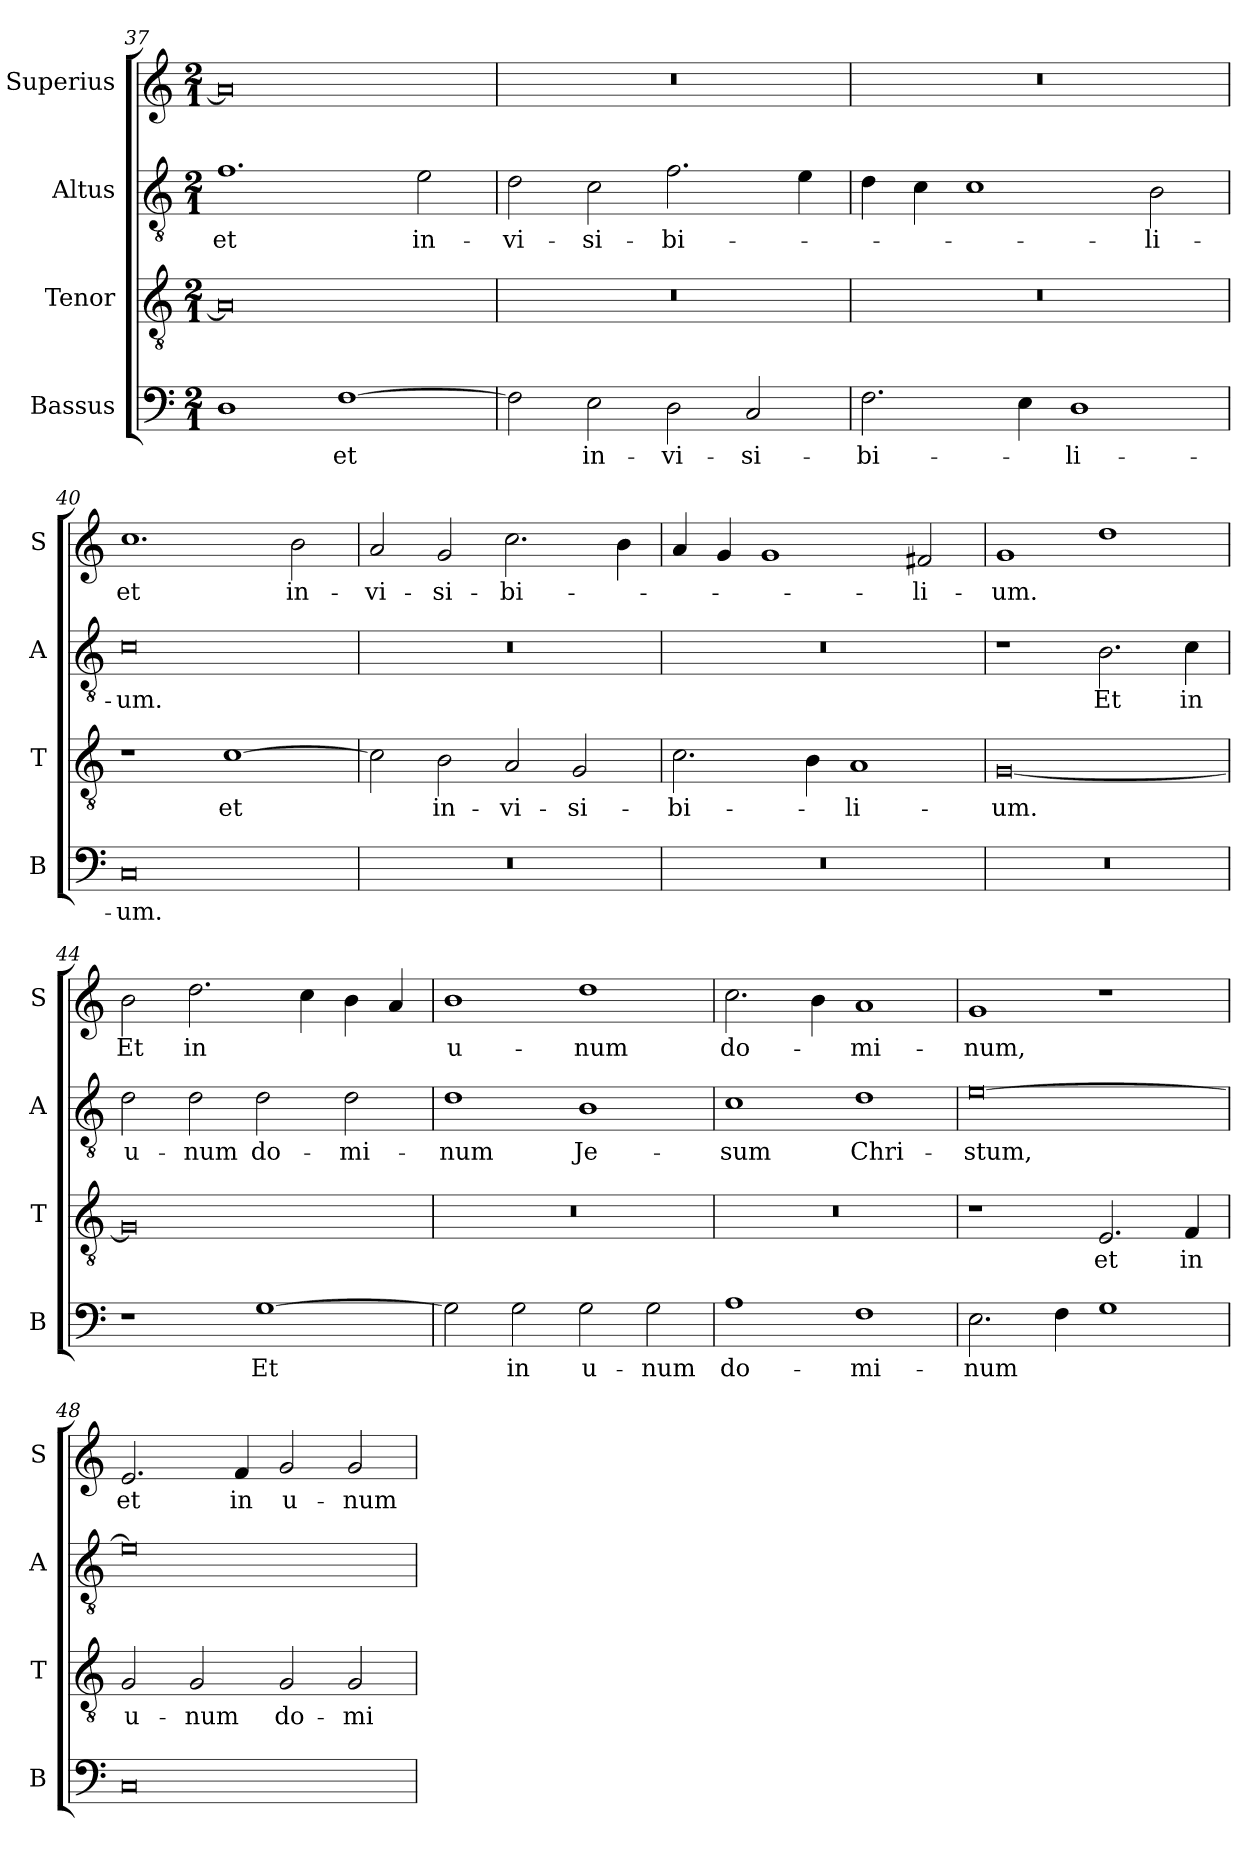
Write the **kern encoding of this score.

**kern	**text	**kern	**text	**kern	**text	**kern	**text
*part4	*part4	*part3	*part3	*part2	*part2	*part1	*part1
*staff4	*staff4	*staff3	*staff3	*staff2	*staff2	*staff1	*staff1
*I"Bassus	*	*I"Tenor	*	*I"Altus	*	*I"Superius	*
*I'B	*	*I'T	*	*I'A	*	*I'S	*
*clefF4	*	*clefGv2	*	*clefGv2	*	*clefG2	*
*k[]	*	*k[]	*	*k[]	*	*k[]	*
*M2/1	*	*M2/1	*	*M2/1	*	*M2/1	*
=37	=37	=37	=37	=37	=37	=37	=37
1D	.	0A]	.	1.f	et	0a]	.
[1F	et	.	.	.	.	.	.
.	.	.	.	2e\	in-	.	.
=38	=38	=38	=38	=38	=38	=38	=38
2F\]	.	0r	.	2d\	-vi-	0r	.
2E\	in-	.	.	2c\	-si-	.	.
2D\	-vi-	.	.	2.f\	-bi-	.	.
2C/	-si-	.	.	.	.	.	.
.	.	.	.	4e\	.	.	.
=39	=39	=39	=39	=39	=39	=39	=39
2.F\	-bi-	0r	.	4d\	.	0r	.
.	.	.	.	4c\	.	.	.
.	.	.	.	1c	.	.	.
4E\	.	.	.	.	.	.	.
1D	-li-	.	.	.	.	.	.
.	.	.	.	2B\	-li-	.	.
=40	=40	=40	=40	=40	=40	=40	=40
0C	-um.	1r	.	0c	-um.	1.cc	et
.	.	[1c	et	.	.	.	.
.	.	.	.	.	.	2b\	in-
=41	=41	=41	=41	=41	=41	=41	=41
0r	.	2c\]	.	0r	.	2a/	-vi-
.	.	2B\	in-	.	.	2g/	-si-
.	.	2A/	-vi-	.	.	2.cc\	-bi-
.	.	2G/	-si-	.	.	.	.
.	.	.	.	.	.	4b\	.
=42	=42	=42	=42	=42	=42	=42	=42
0r	.	2.c\	-bi-	0r	.	4a/	.
.	.	.	.	.	.	4g/	.
.	.	.	.	.	.	1g	.
.	.	4B\	.	.	.	.	.
.	.	1A	-li-	.	.	.	.
.	.	.	.	.	.	2f#X/	-li-
=43	=43	=43	=43	=43	=43	=43	=43
0r	.	[0G	-um.	1r	.	1g	-um.
.	.	.	.	2.B\	Et	1dd	.
.	.	.	.	4c\	in	.	.
=44	=44	=44	=44	=44	=44	=44	=44
1r	.	0G]	.	2d\	u-	2b\	Et
.	.	.	.	2d\	-num	2.dd\	in
[1G	Et	.	.	2d\	do-	.	.
.	.	.	.	.	.	4cc\	.
.	.	.	.	2d\	-mi-	4b\	.
.	.	.	.	.	.	4a/	.
=45	=45	=45	=45	=45	=45	=45	=45
2G\]	.	0r	.	1d	-num	1b	u-
2G\	in	.	.	.	.	.	.
2G\	u-	.	.	1B	Je-	1dd	-num
2G\	-num	.	.	.	.	.	.
=46	=46	=46	=46	=46	=46	=46	=46
1A	do-	0r	.	1c	-sum	2.cc\	do-
.	.	.	.	.	.	4b\	.
1F	-mi-	.	.	1d	Chri-	1a	-mi-
=47	=47	=47	=47	=47	=47	=47	=47
2.E\	-num	1r	.	[0e	-stum,	1g	-num,
4F\	.	.	.	.	.	.	.
1G	.	2.E/	et	.	.	1r	.
.	.	4F/	in	.	.	.	.
=48	=48	=48	=48	=48	=48	=48	=48
0C	.	2G/	u-	0e]	.	2.e/	et
.	.	2G/	-num	.	.	.	.
.	.	.	.	.	.	4f/	in
.	.	2G/	do-	.	.	2g/	u-
.	.	2G/	-mi-	.	.	2g/	-num
=	=	=	=	=	=	=	=
*-	*-	*-	*-	*-	*-	*-	*-
